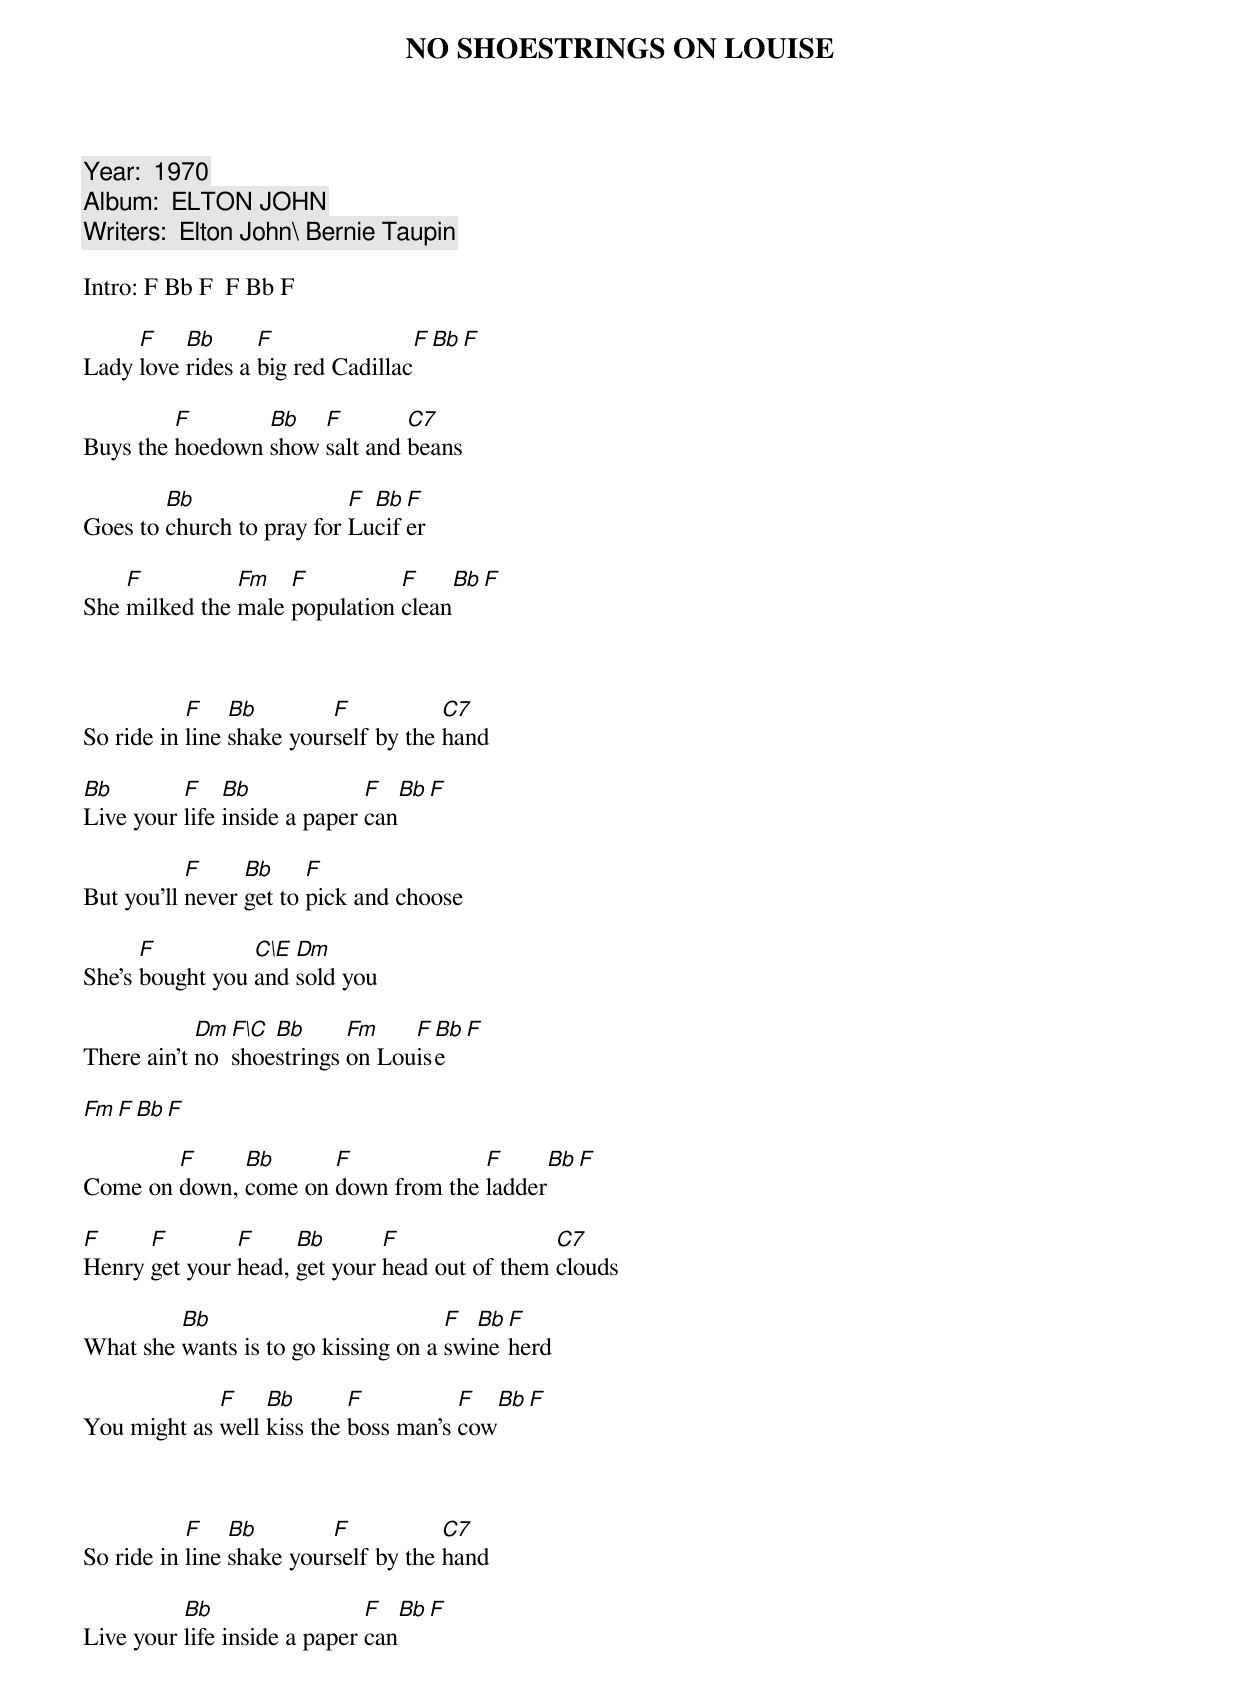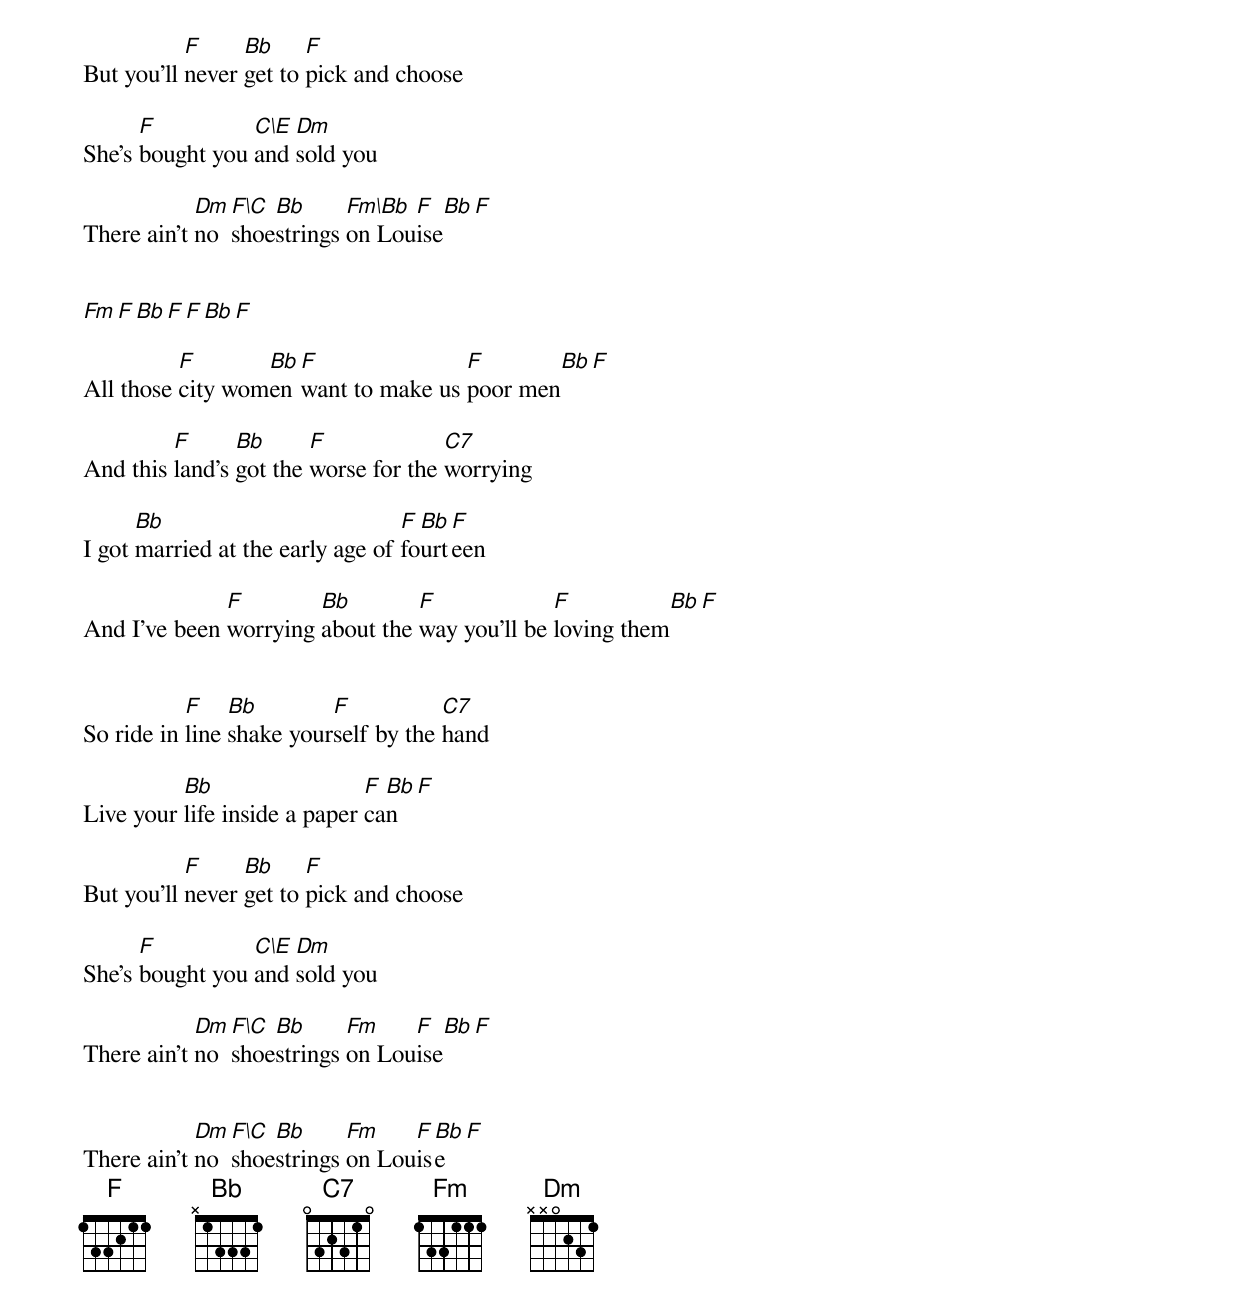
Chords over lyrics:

NO SHOESTRINGS ON LOUISE

Year:  1970
Album:  ELTON JOHN
Writers:  Elton John\ Bernie Taupin

Intro: F Bb F  F Bb F

     F    Bb      F               F Bb F
Lady love rides a big red Cadillac

         F       Bb   F        C7
Buys the hoedown show salt and beans

        Bb                 F Bb F
Goes to church to pray for Lucifer

    F          Fm   F          F    Bb F
She milked the male population clean



           F    Bb        F           C7
So ride in line shake yourself by the hand

Bb        F    Bb             F  Bb F
Live your life inside a paper can

           F     Bb     F
But you'll never get to pick and choose

      F          C\E Dm
She's bought you and sold you

            Dm F\C Bb      Fm    F Bb F
There ain't no shoestrings on Louise

Fm F Bb F

        F     Bb      F             F     Bb  F
Come on down, come on down from the ladder

F     F        F     Bb       F                C7
Henry get your head, get your head out of them clouds

         Bb                          F  Bb F
What she wants is to go kissing on a swine herd

             F    Bb       F          F  Bb F
You might as well kiss the boss man's cow



           F    Bb        F           C7
So ride in line shake yourself by the hand

          Bb                  F  Bb F
Live your life inside a paper can

           F     Bb     F
But you'll never get to pick and choose

      F          C\E Dm
She's bought you and sold you

            Dm F\C Bb      Fm\Bb F  Bb F
There ain't no shoestrings on Louise


Fm F  Bb F  F Bb F

          F       Bb F               F       Bb F
All those city women want to make us poor men

         F      Bb      F             C7
And this land's got the worse for the worrying

      Bb                          F Bb F
I got married at the early age of fourteen

              F        Bb        F             F          Bb F
And I've been worrying about the way you'll be loving them


           F    Bb        F           C7
So ride in line shake yourself by the hand

          Bb                  F Bb F
Live your life inside a paper can

           F     Bb     F
But you'll never get to pick and choose

      F          C\E Dm
She's bought you and sold you

            Dm F\C Bb      Fm    F  Bb F
There ain't no shoestrings on Louise


            Dm F\C Bb      Fm    F Bb F
There ain't no shoestrings on Louise
